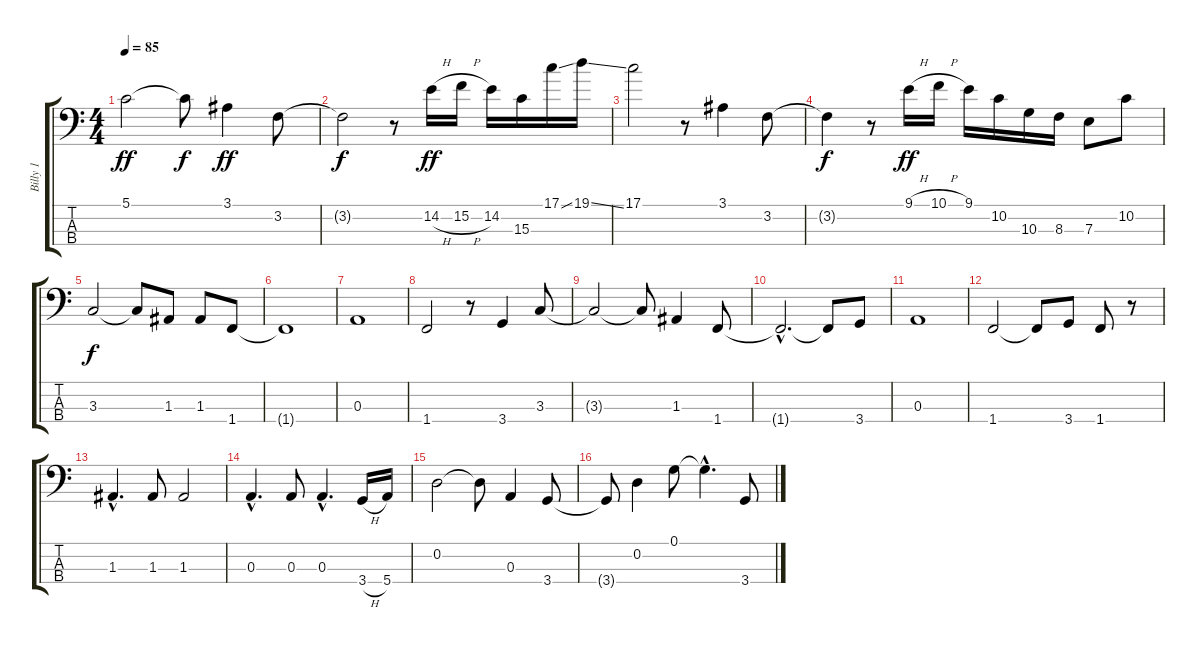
\track ("Billy 1" "Billy 1") {instrument electricbassfinger}
\staff {score tabs}
\tuning (G2 D2 A1 E1) {hide}
\ts (4 4)
\tempo 85
\clef f4
\ks c
5.1.2{dy ff} 5.1{t}.8{dy f} 3.1.4{dy ff} 3.2.8 |
3.2{t}.2{dy f} r.8 14.2{h}.16{dy ff} 15.2{h}.16 14.2.16 15.3.16 17.1{ss}.16 19.1{ss}.16 |
17.1.2 r.8 3.1.4 3.2.8 |
3.2{t}.4{dy f} r.8 9.1{h}.16{dy ff} 10.1{h}.16 9.1.16 10.2.16 10.3.16 8.3.16 7.3.8 10.2.8 |
3.3.2{dy f} 3.3{t}.8 1.3.8 1.3.8 1.4.8 |
1.4{t}.1 |
0.3.1 |
1.4.2 r.8 3.4.4 3.3.8 |
3.3{t}.2 3.3{t}.8 1.3.4 1.4.8 |
1.4{hac t}.2{d} 1.4{t}.8 3.4.8 |
0.3.1 |
1.4.2 1.4{t}.8 3.4.8 1.4.8 r.8 |
1.3{hac}.4{d} 1.3.8 1.3.2 |
0.3{hac}.4{d} 0.3.8 0.3{hac}.4{d} 3.4{h}.16 5.4.16 |
0.2.2 0.2{t}.8 0.3.4 3.4.8 |
3.4{t}.8 0.2.4 0.1.8 0.1{hac t}.4{d} 3.4.8
